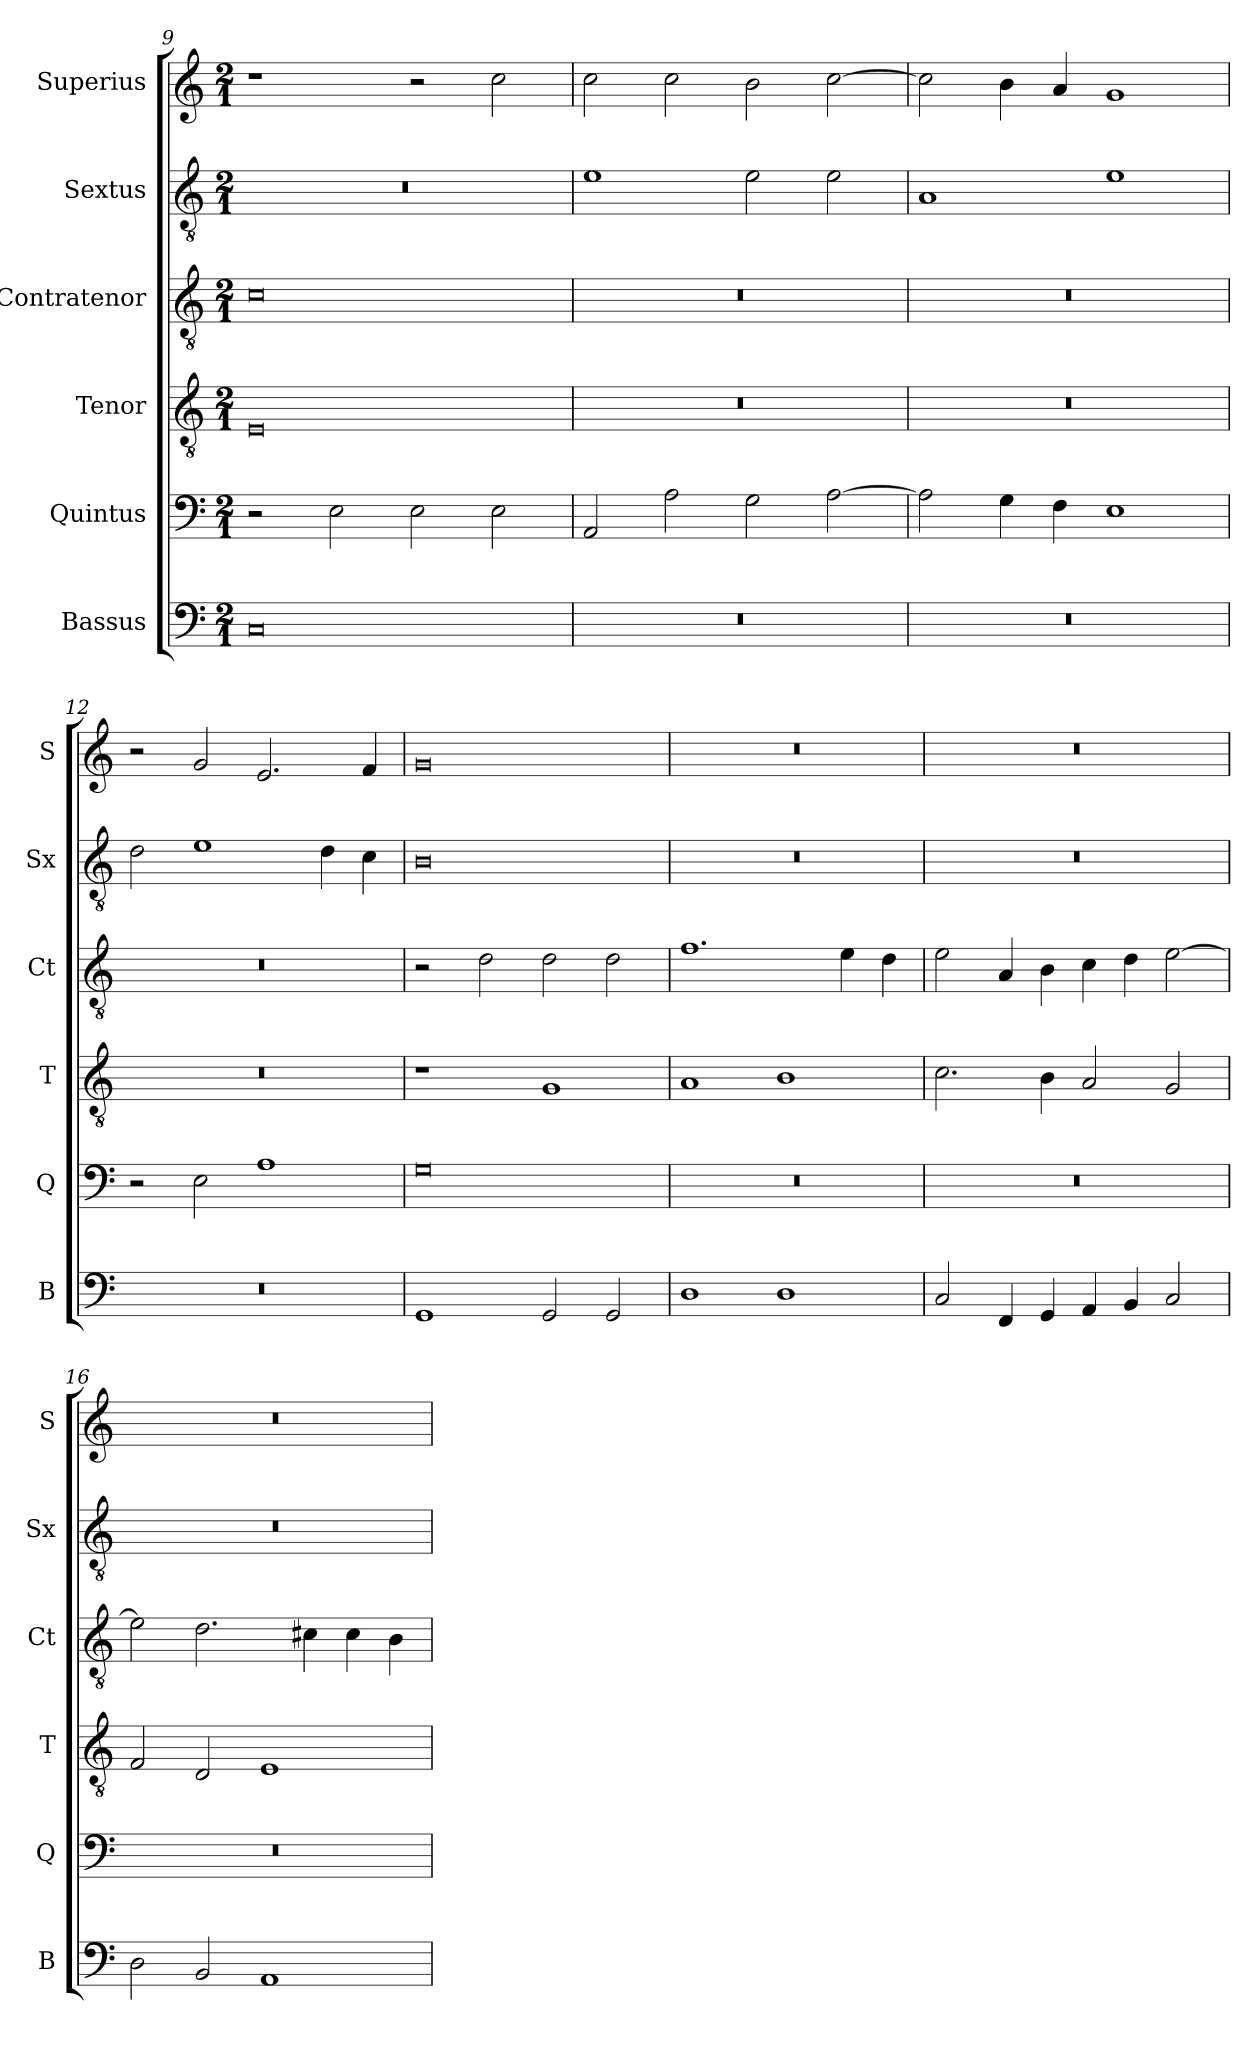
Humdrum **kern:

**kern	**kern	**kern	**kern	**kern	**kern
*part6	*part5	*part4	*part3	*part2	*part1
*staff6	*staff5	*staff4	*staff3	*staff2	*staff1
*I"Bassus	*I"Quintus	*I"Tenor	*I"Contratenor	*I"Sextus	*I"Superius
*I'B	*I'Q	*I'T	*I'Ct	*I'Sx	*I'S
*clefF4	*clefF4	*clefGv2	*clefGv2	*clefGv2	*clefG2
*k[]	*k[]	*k[]	*k[]	*k[]	*k[]
*M2/1	*M2/1	*M2/1	*M2/1	*M2/1	*M2/1
=9	=9	=9	=9	=9	=9
0C	2r	0E	0c	0r	1r
.	2E\	.	.	.	.
.	2E\	.	.	.	2r
.	2E\	.	.	.	2cc\
=10	=10	=10	=10	=10	=10
0r	2AA/	0r	0r	1e	2cc\
.	2A\	.	.	.	2cc\
.	2G\	.	.	2e\	2b\
.	[2A\	.	.	2e\	[2cc\
=11	=11	=11	=11	=11	=11
0r	2A\]	0r	0r	1A	2cc\]
.	4G\	.	.	.	4b\
.	4F\	.	.	.	4a/
.	1E	.	.	1e	1g
=12	=12	=12	=12	=12	=12
0r	2r	0r	0r	2d\	2r
.	2E\	.	.	1e	2g/
.	1A	.	.	.	2.e/
.	.	.	.	4d\	.
.	.	.	.	4c\	4f/
=13	=13	=13	=13	=13	=13
1GG	0G	1r	2r	0B	0g
.	.	.	2d\	.	.
2GG/	.	1G	2d\	.	.
2GG/	.	.	2d\	.	.
=14	=14	=14	=14	=14	=14
1D	0r	1A	1.f	0r	0r
1D	.	1B	.	.	.
.	.	.	4e\	.	.
.	.	.	4d\	.	.
=15	=15	=15	=15	=15	=15
2C/	0r	2.c\	2e\	0r	0r
4FF/	.	.	4A/	.	.
4GG/	.	4B\	4B\	.	.
4AA/	.	2A/	4c\	.	.
4BB/	.	.	4d\	.	.
2C/	.	2G/	[2e\	.	.
=16	=16	=16	=16	=16	=16
2D\	0r	2F/	2e\]	0r	0r
2BB/	.	2D/	2.d\	.	.
1AA	.	1E	.	.	.
.	.	.	4c#X\	.	.
.	.	.	4c#\	.	.
.	.	.	4B\	.	.
=	=	=	=	=	=
*-	*-	*-	*-	*-	*-
